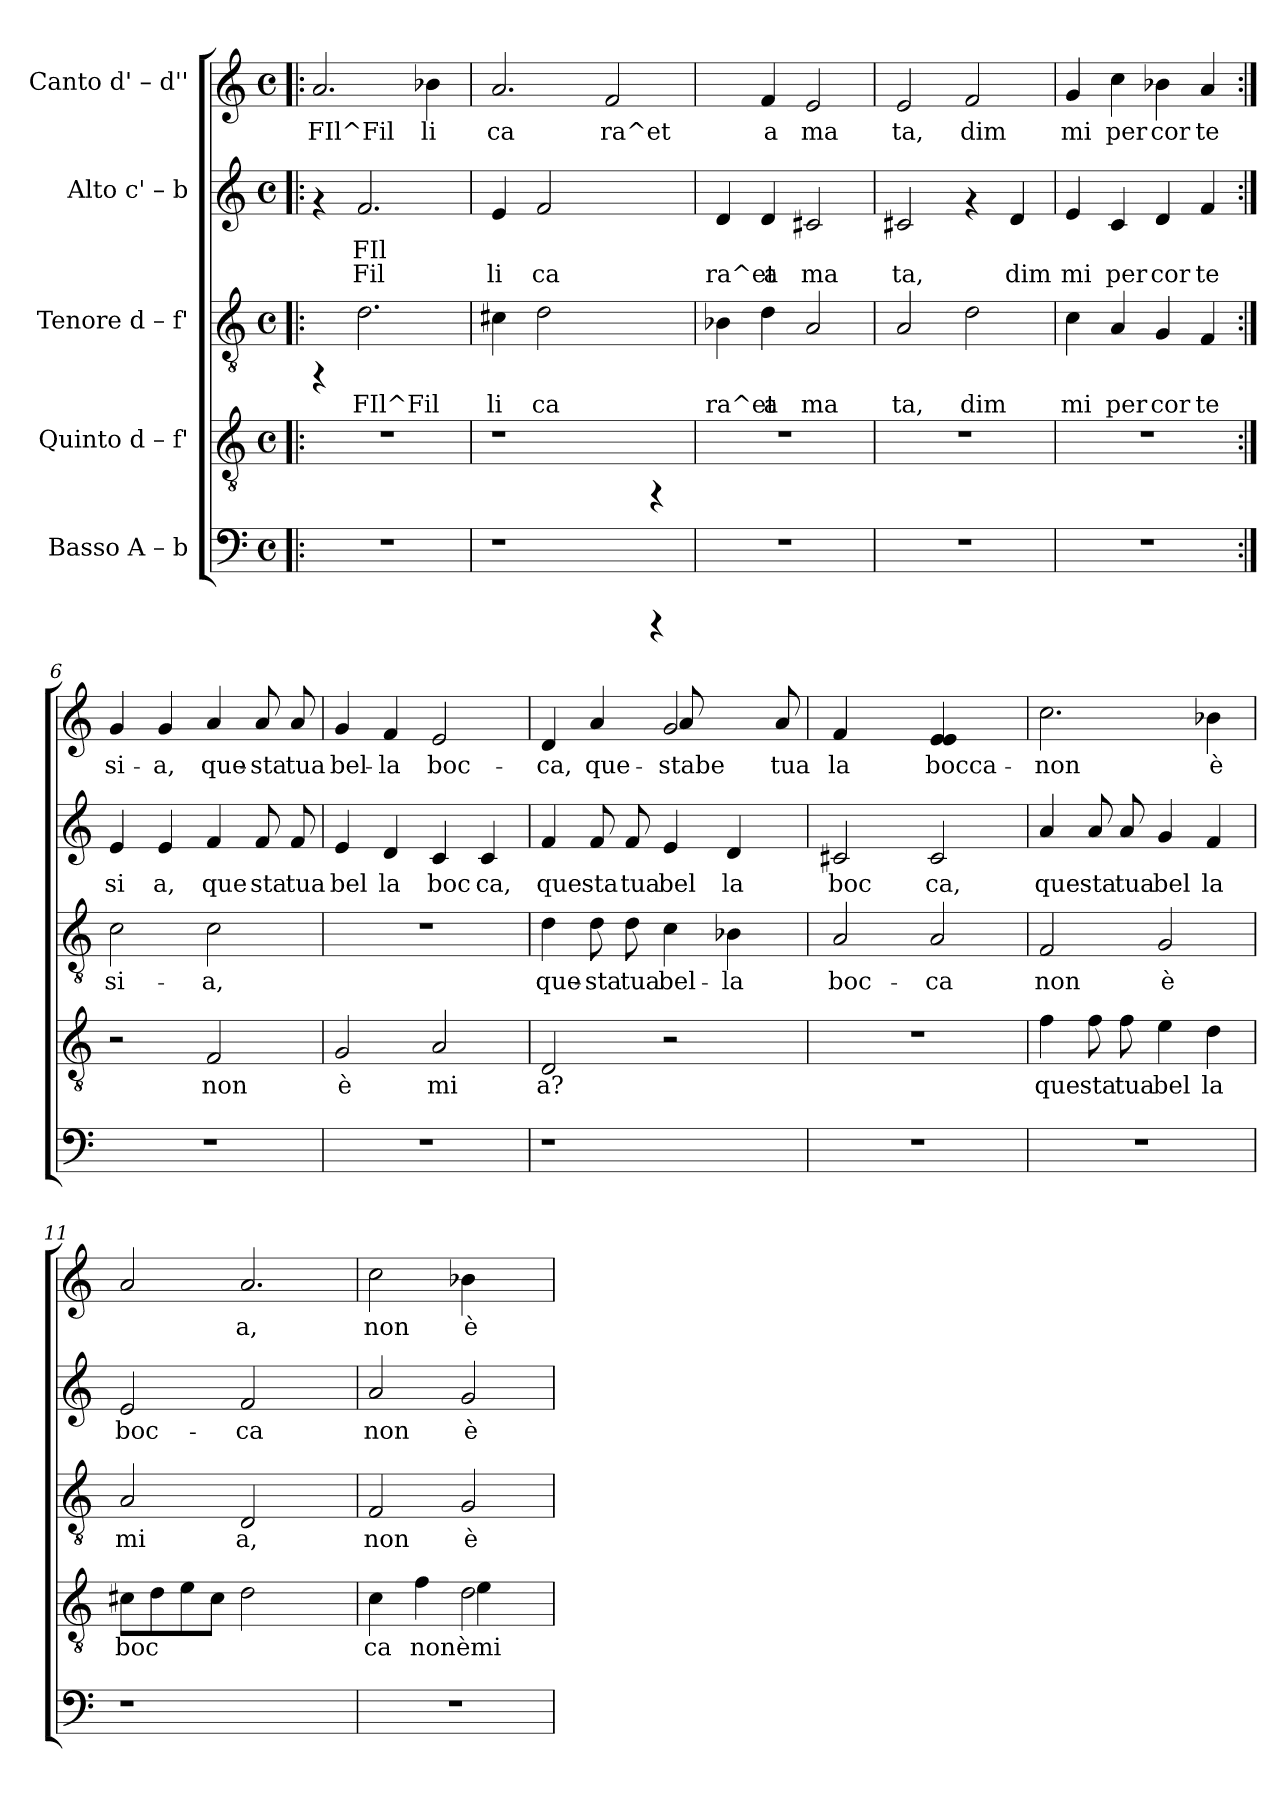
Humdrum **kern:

**kern	**kern	**text	**kern	**text	**kern	**text	**text	**kern	**text
*part5	*part4	*part4	*part3	*part3	*part2	*part2	*part2	*part1	*part1
*staff5	*staff4	*staff4	*staff3	*staff3	*staff2	*staff2	*staff2	*staff1	*staff1
*I"Basso  A – b	*I"Quinto  d – f'	*	*I"Tenore  d – f'	*	*I"Alto  c' – b	*	*	*I"Canto  d' – d''	*
!!LO:PB:g=z
*stria5	*stria5	*	*stria5	*	*stria5	*	*	*stria5	*
*clefF4	*clefGv2	*	*clefGv2	*	*clefG2	*	*	*clefG2	*
*k[]	*k[]	*	*k[]	*	*k[]	*	*	*k[]	*
*C:	*C:	*	*C:	*	*C:	*	*	*C:	*
*M4/4	*M4/4	*	*M4/4	*	*M4/4	*	*	*M4/4	*
*met(c)	*met(c)	*	*met(c)	*	*met(c)	*	*	*met(c)	*
=1!|:	=1!|:	=1!|:	=1!|:	=1!|:	=1!|:	=1!|:	=1!|:	=1!|:	=1!|:
!	!	!	!	!	!	!	!	!	!LO:LY:b:rj
1r	1r	.	4rFF	.	4rf	.	.	2.a/	FIl^Fil
!	!	!	!	!LO:LY:b:rj	!	!LO:LY:b:rj	!LO:LY:b:rj	!	!
.	.	.	2.d\	FIl^Fil	2.f/	FIl	Fil	.	.
!	!	!	!	!	!	!	!	!	!LO:LY:b:rj
.	.	.	.	.	.	.	.	4b-X\	li
=2	=2	=2	=2	=2	=2	=2	=2	=2	=2
!	!	!	!	!LO:LY:b:rj	!	!LO:LY:b:rj	!LO:LY:b:rj	!	!LO:LY:b:rj
1r	1r	.	4c#X\	li	4e/	.	li	2.a/	ca
!	!	!	!	!LO:LY:b:rj	!	!LO:LY:b:rj	!LO:LY:b:rj	!	!
.	.	.	2d\	ca	2f/	.	ca	.	.
!	!	!	!	!	!	!	!	!	!LO:LY:b:rj
.	.	.	2ryy	.	2ryy	.	.	2f/	ra^et
4rCCC	4rFF	.	.	.	.	.	.	.	.
=3	=3	=3	=3	=3	=3	=3	=3	=3	=3
!	!	!	!	!LO:LY:b:rj	!	!LO:LY:b:rj	!LO:LY:b:rj	!	!
1r	1r	.	4B-X\	ra^et	4d/	.	ra^et	4ryy	.
!	!	!	!	!LO:LY:b:rj	!	!LO:LY:b:rj	!LO:LY:b:rj	!	!LO:LY:b:rj
.	.	.	4d\	a	4d/	.	a	4f/	a
!	!	!	!	!LO:LY:b:rj	!	!LO:LY:b:rj	!LO:LY:b:rj	!	!LO:LY:b:rj
.	.	.	2A/	ma	2c#X/	.	ma	2e/	ma
=4	=4	=4	=4	=4	=4	=4	=4	=4	=4
!	!	!	!	!LO:LY:b:rj	!	!LO:LY:b:rj	!LO:LY:b:rj	!	!LO:LY:b:rj
1r	1r	.	2A/	ta,	2c#X/	.	ta,	2e/	ta,
!	!	!	!	!LO:LY:b:rj	!	!	!	!	!LO:LY:b:rj
.	.	.	2d\	dim	4rf	.	.	2f/	dim
!	!	!	!	!	!	!LO:LY:b:rj	!LO:LY:b:rj	!	!
.	.	.	.	.	4d/	.	dim	.	.
=5	=5	=5	=5	=5	=5	=5	=5	=5	=5
!	!	!	!	!LO:LY:b:rj	!	!LO:LY:b:rj	!LO:LY:b:rj	!	!LO:LY:b:rj
1r	1r	.	4c\	mi	4e/	.	mi	4g/	mi
!	!	!	!	!LO:LY:b:rj	!	!LO:LY:b:rj	!LO:LY:b:rj	!	!LO:LY:b:rj
.	.	.	4A/	per	4c/	.	per	4cc\	per
!	!	!	!	!LO:LY:b:rj	!	!LO:LY:b:rj	!LO:LY:b:rj	!	!LO:LY:b:rj
.	.	.	4G/	cor	4d/	.	cor	4b-X\	cor
!	!	!	!	!LO:LY:b:rj	!	!LO:LY:b:rj	!LO:LY:b:rj	!	!LO:LY:b:rj
.	.	.	4F/	te	4f/	.	te	4a/	te
!!LO:LB:g=z
=6:|!	=6:|!	=6:|!	=6:|!	=6:|!	=6:|!	=6:|!	=6:|!	=6:|!	=6:|!
!	!	!	!	!LO:LY:b:rj	!	!LO:LY:b:rj	!	!	!LO:LY:b:rj
1r	2r	.	2c\	si-	4e/	si	.	4g/	si-
!	!	!	!	!	!	!LO:LY:b:rj	!	!	!LO:LY:b:rj
.	.	.	.	.	4e/	a,	.	4g/	-a,
!	!	!LO:LY:b:cj	!	!LO:LY:b:rj	!	!LO:LY:b:rj	!	!	!LO:LY:b:rj
.	2F/	non	2c\	-a,	4f/	que	.	4a/	que-
!	!	!	!	!	!	!LO:LY:b:rj	!	!	!LO:LY:b:rj
.	.	.	.	.	8f/	sta	.	8a/	-sta
!	!	!	!	!	!	!LO:LY:b:rj	!	!	!LO:LY:b:rj
.	.	.	.	.	8f/	tua	.	8a/	tua
=7	=7	=7	=7	=7	=7	=7	=7	=7	=7
!	!	!LO:LY:b:cj	!	!	!	!LO:LY:b:rj	!	!	!LO:LY:b:rj
1r	2G/	è	1r	.	4e/	bel	.	4g/	bel-
!	!	!	!	!	!	!LO:LY:b:rj	!	!	!LO:LY:b:rj
.	.	.	.	.	4d/	la	.	4f/	-la
!	!	!LO:LY:b:cj	!	!	!	!LO:LY:b:rj	!	!	!LO:LY:b:rj
.	2A/	mi	.	.	4c/	boc	.	2e/	boc-
!	!	!	!	!	!	!LO:LY:b:rj	!	!	!
.	.	.	.	.	4c/	ca,	.	.	.
=8	=8	=8	=8	=8	=8	=8	=8	=8	=8
!	!	!LO:LY:b:cj	!	!LO:LY:b:rj	!	!LO:LY:b:rj	!	!	!LO:LY:b:rj
*	*	*	*	*	*	*	*	*^	*
1r	2D/	a?	4d\	que-	4f/	que	.	4d/	2ryy	-ca,
!	!	!	!	!LO:LY:b:rj	!	!LO:LY:b:rj	!	!	!	!LO:LY:b:rj
.	.	.	8d\	-sta	8f/	sta	.	4a/	.	que-
!	!	!	!	!LO:LY:b:rj	!	!LO:LY:b:rj	!	!	!	!
.	.	.	8d\	tua	8f/	tua	.	.	.	.
!	!	!	!	!LO:LY:b:rj	!	!LO:LY:b:rj	!	!	!	!LO:LY:b:rj
.	2r	.	4c\	bel-	4e/	bel	.	2g/	8a/	-stabe
.	.	.	.	.	.	.	.	.	2ryy	.
!	!	!	!	!LO:LY:b:rj	!	!LO:LY:b:rj	!	!	!	!
.	.	.	4B-X\	-la	4d/	la	.	.	.	.
!	!	!	!	!	!	!	!	!	!	!LO:LY:b:rj
8ryy	8ryy	.	8ryy	.	8ryy	.	.	8a/	.	tua
*	*	*	*	*	*	*	*	*v	*v	*
=9	=9	=9	=9	=9	=9	=9	=9	=9	=9
!	!	!	!	!LO:LY:b:rj	!	!LO:LY:b:rj	!	!	!LO:LY:b:rj
1r	1r	.	2A/	boc-	2c#X/	boc	.	4f/	la
.	.	.	.	.	.	.	.	4ryy	.
!	!	!	!	!LO:LY:b:rj	!	!LO:LY:b:rj	!	!	!LO:LY:b:rj
.	.	.	2A/	-ca	2c#/	ca,	.	4e/ 4e/	bocca-
.	.	.	.	.	.	.	.	4ryy	.
=10	=10	=10	=10	=10	=10	=10	=10	=10	=10
!	!	!LO:LY:b:cj	!	!LO:LY:b:rj	!	!LO:LY:b:rj	!	!	!LO:LY:b:rj
1r	4f\	que	2F/	non	4a/	que	.	2.cc\	-non
!	!	!LO:LY:b:cj	!	!	!	!LO:LY:b:rj	!	!	!
.	8f\	sta	.	.	8a/	sta	.	.	.
!	!	!LO:LY:b:cj	!	!	!	!LO:LY:b:rj	!	!	!
.	8f\	tua	.	.	8a/	tua	.	.	.
!	!	!LO:LY:b:cj	!	!LO:LY:b:rj	!	!LO:LY:b:rj	!	!	!
.	4e\	bel	2G/	è	4g/	bel	.	.	.
!	!	!LO:LY:b:cj	!	!	!	!LO:LY:b:rj	!	!	!LO:LY:b:rj
.	4d\	la	.	.	4f/	la	.	4b-X\	è
!!LO:PB:g=z
=11	=11	=11	=11	=11	=11	=11	=11	=11	=11
!	!	!LO:LY:b:cj	!	!LO:LY:b:rj	!	!LO:LY:b:rj	!	!	!
1r	8c#X\L	boc	2A/	mi	2e/	boc-	.	2a/	.
!	!	!LO:LY:b:cj	!	!	!	!	!	!	!
.	8d\	.	.	.	.	.	.	.	.
!	!	!LO:LY:b:cj	!	!	!	!	!	!	!
.	8e\	.	.	.	.	.	.	.	.
!	!	!LO:LY:b:cj	!	!	!	!	!	!	!
.	8c#\J	.	.	.	.	.	.	.	.
!	!	!LO:LY:b:cj	!	!LO:LY:b:rj	!	!LO:LY:b:rj	!	!	!LO:LY:b:rj
.	2d\	.	2D/	a,	2f/	-ca	.	2.a/	a,
4ryy	4ryy	.	4ryy	.	4ryy	.	.	.	.
=12	=12	=12	=12	=12	=12	=12	=12	=12	=12
!	!	!LO:LY:b:cj	!	!LO:LY:b:rj	!	!LO:LY:b:rj	!	!	!LO:LY:b:rj
*	*^	*	*	*	*	*	*	*	*
1r	4c\	2ryy	ca	2F/	non	2a/	non	.	2cc\	non
!	!	!	!LO:LY:b:cj	!	!	!	!	!	!	!
.	4f\	.	non	.	.	.	.	.	.	.
!	!	!	!LO:LY:b:cj	!	!LO:LY:b:rj	!	!LO:LY:b:rj	!	!	!LO:LY:b:rj
.	2d\	4e\	èmi	2G/	è	2g/	è	.	4b-X\	è
.	.	4ryy	.	.	.	.	.	.	4ryy	.
*	*v	*v	*	*	*	*	*	*	*	*
=	=	=	=	=	=	=	=	=	=
*-	*-	*-	*-	*-	*-	*-	*-	*-	*-
